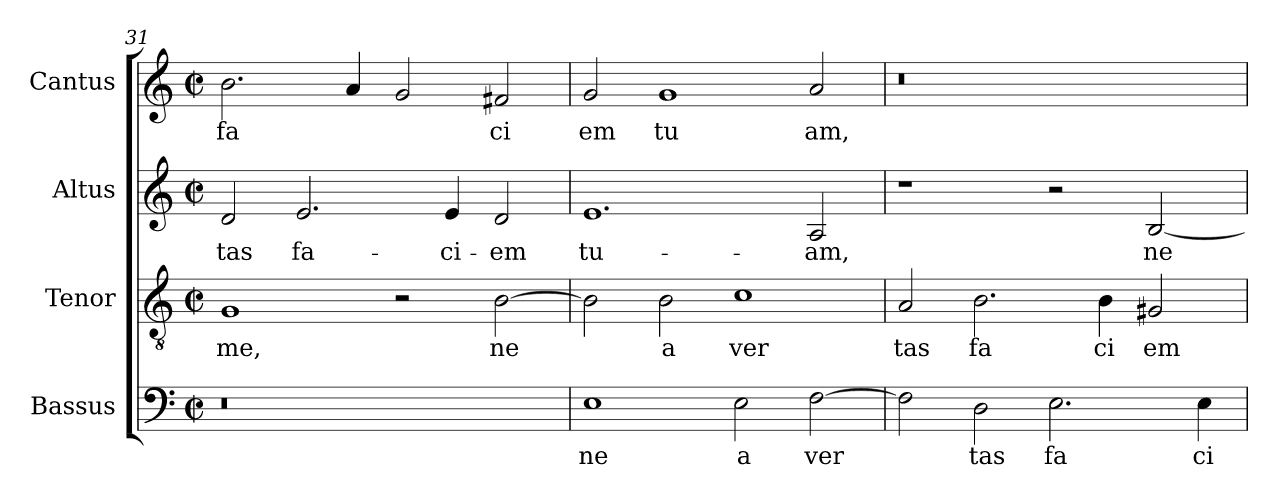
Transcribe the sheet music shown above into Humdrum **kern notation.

**kern	**text	**kern	**text	**kern	**text	**kern	**text
*part4	*part4	*part3	*part3	*part2	*part2	*part1	*part1
*staff4	*staff4	*staff3	*staff3	*staff2	*staff2	*staff1	*staff1
*I"Bassus	*	*I"Tenor	*	*I"Altus	*	*I"Cantus	*
!!LO:LB:g=z
*clefF4	*	*clefGv2	*	*clefG2	*	*clefG2	*
*M2/2	*	*M2/2	*	*M2/2	*	*M2/2	*
*met(c|)	*	*met(c|)	*	*met(c|)	*	*met(c|)	*
=31	=31	=31	=31	=31	=31	=31	=31
!	!	!	!LO:LY:b:cj	!	!LO:LY:b:cj	!	!LO:LY:b:cj
0r	.	1G	me,	2d/	tas	2.b\	fa
!	!	!	!	!	!LO:LY:b:cj	!	!
.	.	.	.	2.e/	fa-	.	.
.	.	.	.	.	.	4a/	.
.	.	2r	.	.	.	2g/	.
!	!	!	!	!	!LO:LY:b:cj	!	!
.	.	.	.	4e/	-ci-	.	.
!	!	!	!LO:LY:b:cj	!	!LO:LY:b:cj	!	!LO:LY:b:cj
.	.	[>2B\	ne	2d/	-em	2f#X/	ci
=32	=32	=32	=32	=32	=32	=32	=32
!	!LO:LY:b:cj	!	!	!	!LO:LY:b:cj	!	!LO:LY:b:cj
1E	ne	2B\]	.	1.e	tu-	2g/	em
!	!	!	!LO:LY:b:cj	!	!	!	!LO:LY:b:cj
.	.	2B\	a	.	.	1g	tu
!	!LO:LY:b:cj	!	!LO:LY:b:cj	!	!	!	!
2E\	a	1c	ver	.	.	.	.
!	!LO:LY:b	!	!	!	!LO:LY:b:cj	!	!LO:LY:b:cj
[>2F\	ver	.	.	2A/	-am,	2a/	am,
=33	=33	=33	=33	=33	=33	=33	=33
!	!	!	!LO:LY:b:cj	!	!	!	!
2F\]	.	2A/	tas	1r	.	0r	.
!	!LO:LY:b:cj	!	!LO:LY:b:cj	!	!	!	!
2D\	tas	2.B\	fa	.	.	.	.
!	!LO:LY:b:cj	!	!	!	!	!	!
2.E\	fa	.	.	2r	.	.	.
!	!	!	!LO:LY:b:cj	!	!	!	!
.	.	4B\	ci	.	.	.	.
!	!	!	!LO:LY:b:cj	!	!LO:LY:b:cj	!	!
.	.	2G#X/	em	[<2B/	ne	.	.
!	!LO:LY:b:cj	!	!	!	!	!	!
4E\	ci	.	.	.	.	.	.
=	=	=	=	=	=	=	=
*-	*-	*-	*-	*-	*-	*-	*-
